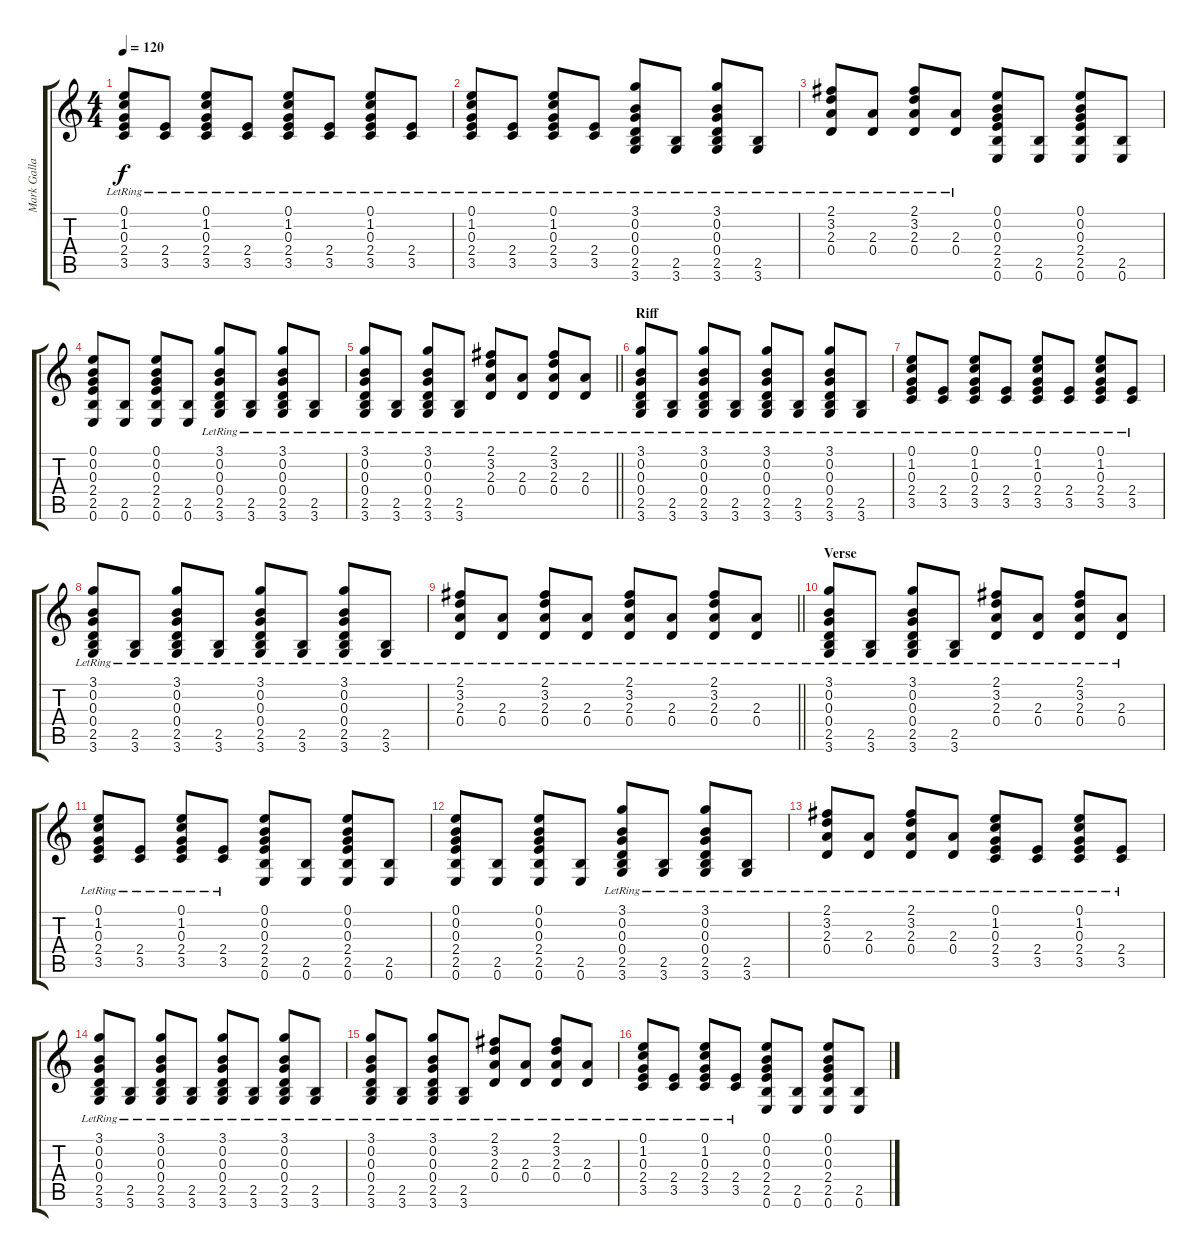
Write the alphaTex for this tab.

\track ("Mark Gallagher" "Mark Galla") {instrument acousticguitarsteel}
\staff {score tabs}
\tuning (E4 B3 G3 D3 A2 E2) {hide}
\ts (4 4)
\tempo 120
\clef g2
\ks c
(0.1{lr} 1.2{lr} 0.3{lr} 2.4{lr} 3.5{lr}).8{dy f} (2.4{lr} 3.5{lr}).8 (0.1{lr} 1.2{lr} 0.3{lr} 2.4{lr} 3.5{lr}).8 (2.4{lr} 3.5{lr}).8 (0.1{lr} 1.2{lr} 0.3{lr} 2.4{lr} 3.5{lr}).8 (2.4{lr} 3.5{lr}).8 (0.1{lr} 1.2{lr} 0.3{lr} 2.4{lr} 3.5{lr}).8 (2.4{lr} 3.5{lr}).8 |
(0.1{lr} 1.2{lr} 0.3{lr} 2.4{lr} 3.5{lr}).8 (2.4{lr} 3.5{lr}).8 (0.1{lr} 1.2{lr} 0.3{lr} 2.4{lr} 3.5{lr}).8 (2.4{lr} 3.5{lr}).8 (3.1{lr} 0.2{lr} 0.3{lr} 0.4{lr} 2.5{lr} 3.6{lr}).8 (2.5{lr} 3.6{lr}).8 (3.1{lr} 0.2{lr} 0.3{lr} 0.4{lr} 2.5{lr} 3.6{lr}).8 (2.5{lr} 3.6{lr}).8 |
(2.1{lr} 3.2{lr} 2.3{lr} 0.4{lr}).8 (2.3{lr} 0.4{lr}).8 (2.1{lr} 3.2{lr} 2.3{lr} 0.4{lr}).8 (2.3{lr} 0.4{lr}).8 (0.1 0.2 0.3 2.4 2.5 0.6).8 (2.5 0.6).8 (0.1 0.2 0.3 2.4 2.5 0.6).8 (2.5 0.6).8 |
(0.1 0.2 0.3 2.4 2.5 0.6).8 (2.5 0.6).8 (0.1 0.2 0.3 2.4 2.5 0.6).8 (2.5 0.6).8 (3.1{lr} 0.2{lr} 0.3{lr} 0.4{lr} 2.5{lr} 3.6{lr}).8 (2.5{lr} 3.6{lr}).8 (3.1{lr} 0.2{lr} 0.3{lr} 0.4{lr} 2.5{lr} 3.6{lr}).8 (2.5{lr} 3.6{lr}).8 |
\barLineRight lightlight
(3.1{lr} 0.2{lr} 0.3{lr} 0.4{lr} 2.5{lr} 3.6{lr}).8 (2.5{lr} 3.6{lr}).8 (3.1{lr} 0.2{lr} 0.3{lr} 0.4{lr} 2.5{lr} 3.6{lr}).8 (2.5{lr} 3.6{lr}).8 (2.1{lr} 3.2{lr} 2.3{lr} 0.4{lr}).8 (2.3{lr} 0.4{lr}).8 (2.1{lr} 3.2{lr} 2.3{lr} 0.4{lr}).8 (2.3{lr} 0.4{lr}).8 |
\section ("" "Riff")
(3.1{lr} 0.2{lr} 0.3{lr} 0.4{lr} 2.5{lr} 3.6{lr}).8 (2.5{lr} 3.6{lr}).8 (3.1{lr} 0.2{lr} 0.3{lr} 0.4{lr} 2.5{lr} 3.6{lr}).8 (2.5{lr} 3.6{lr}).8 (3.1{lr} 0.2{lr} 0.3{lr} 0.4{lr} 2.5{lr} 3.6{lr}).8 (2.5{lr} 3.6{lr}).8 (3.1{lr} 0.2{lr} 0.3{lr} 0.4{lr} 2.5{lr} 3.6{lr}).8 (2.5{lr} 3.6{lr}).8 |
(0.1{lr} 1.2{lr} 0.3{lr} 2.4{lr} 3.5{lr}).8 (2.4{lr} 3.5{lr}).8 (0.1{lr} 1.2{lr} 0.3{lr} 2.4{lr} 3.5{lr}).8 (2.4{lr} 3.5{lr}).8 (0.1{lr} 1.2{lr} 0.3{lr} 2.4{lr} 3.5{lr}).8 (2.4{lr} 3.5{lr}).8 (0.1{lr} 1.2{lr} 0.3{lr} 2.4{lr} 3.5{lr}).8 (2.4{lr} 3.5{lr}).8 |
(3.1{lr} 0.2{lr} 0.3{lr} 0.4{lr} 2.5{lr} 3.6{lr}).8 (2.5{lr} 3.6{lr}).8 (3.1{lr} 0.2{lr} 0.3{lr} 0.4{lr} 2.5{lr} 3.6{lr}).8 (2.5{lr} 3.6{lr}).8 (3.1{lr} 0.2{lr} 0.3{lr} 0.4{lr} 2.5{lr} 3.6{lr}).8 (2.5{lr} 3.6{lr}).8 (3.1{lr} 0.2{lr} 0.3{lr} 0.4{lr} 2.5{lr} 3.6{lr}).8 (2.5{lr} 3.6{lr}).8 |
\barLineRight lightlight
(2.1{lr} 3.2{lr} 2.3{lr} 0.4{lr}).8 (2.3{lr} 0.4{lr}).8 (2.1{lr} 3.2{lr} 2.3{lr} 0.4{lr}).8 (2.3{lr} 0.4{lr}).8 (2.1{lr} 3.2{lr} 2.3{lr} 0.4{lr}).8 (2.3{lr} 0.4{lr}).8 (2.1{lr} 3.2{lr} 2.3{lr} 0.4{lr}).8 (2.3{lr} 0.4{lr}).8 |
\section ("" "Verse")
(3.1{lr} 0.2{lr} 0.3{lr} 0.4{lr} 2.5{lr} 3.6{lr}).8 (2.5{lr} 3.6{lr}).8 (3.1{lr} 0.2{lr} 0.3{lr} 0.4{lr} 2.5{lr} 3.6{lr}).8 (2.5{lr} 3.6{lr}).8 (2.1{lr} 3.2{lr} 2.3{lr} 0.4{lr}).8 (2.3{lr} 0.4{lr}).8 (2.1{lr} 3.2{lr} 2.3{lr} 0.4{lr}).8 (2.3{lr} 0.4{lr}).8 |
(0.1{lr} 1.2{lr} 0.3{lr} 2.4{lr} 3.5{lr}).8 (2.4{lr} 3.5{lr}).8 (0.1{lr} 1.2{lr} 0.3{lr} 2.4{lr} 3.5{lr}).8 (2.4{lr} 3.5{lr}).8 (0.1 0.2 0.3 2.4 2.5 0.6).8 (2.5 0.6).8 (0.1 0.2 0.3 2.4 2.5 0.6).8 (2.5 0.6).8 |
(0.1 0.2 0.3 2.4 2.5 0.6).8 (2.5 0.6).8 (0.1 0.2 0.3 2.4 2.5 0.6).8 (2.5 0.6).8 (3.1{lr} 0.2{lr} 0.3{lr} 0.4{lr} 2.5{lr} 3.6{lr}).8 (2.5{lr} 3.6{lr}).8 (3.1{lr} 0.2{lr} 0.3{lr} 0.4{lr} 2.5{lr} 3.6{lr}).8 (2.5{lr} 3.6{lr}).8 |
(2.1{lr} 3.2{lr} 2.3{lr} 0.4{lr}).8 (2.3{lr} 0.4{lr}).8 (2.1{lr} 3.2{lr} 2.3{lr} 0.4{lr}).8 (2.3{lr} 0.4{lr}).8 (0.1{lr} 1.2{lr} 0.3{lr} 2.4{lr} 3.5{lr}).8 (2.4{lr} 3.5{lr}).8 (0.1{lr} 1.2{lr} 0.3{lr} 2.4{lr} 3.5{lr}).8 (2.4{lr} 3.5{lr}).8 |
(3.1{lr} 0.2{lr} 0.3{lr} 0.4{lr} 2.5{lr} 3.6{lr}).8 (2.5{lr} 3.6{lr}).8 (3.1{lr} 0.2{lr} 0.3{lr} 0.4{lr} 2.5{lr} 3.6{lr}).8 (2.5{lr} 3.6{lr}).8 (3.1{lr} 0.2{lr} 0.3{lr} 0.4{lr} 2.5{lr} 3.6{lr}).8 (2.5{lr} 3.6{lr}).8 (3.1{lr} 0.2{lr} 0.3{lr} 0.4{lr} 2.5{lr} 3.6{lr}).8 (2.5{lr} 3.6{lr}).8 |
(3.1{lr} 0.2{lr} 0.3{lr} 0.4{lr} 2.5{lr} 3.6{lr}).8 (2.5{lr} 3.6{lr}).8 (3.1{lr} 0.2{lr} 0.3{lr} 0.4{lr} 2.5{lr} 3.6{lr}).8 (2.5{lr} 3.6{lr}).8 (2.1{lr} 3.2{lr} 2.3{lr} 0.4{lr}).8 (2.3{lr} 0.4{lr}).8 (2.1{lr} 3.2{lr} 2.3{lr} 0.4{lr}).8 (2.3{lr} 0.4{lr}).8 |
(0.1{lr} 1.2{lr} 0.3{lr} 2.4{lr} 3.5{lr}).8 (2.4{lr} 3.5{lr}).8 (0.1{lr} 1.2{lr} 0.3{lr} 2.4{lr} 3.5{lr}).8 (2.4{lr} 3.5{lr}).8 (0.1 0.2 0.3 2.4 2.5 0.6).8 (2.5 0.6).8 (0.1 0.2 0.3 2.4 2.5 0.6).8 (2.5 0.6).8
